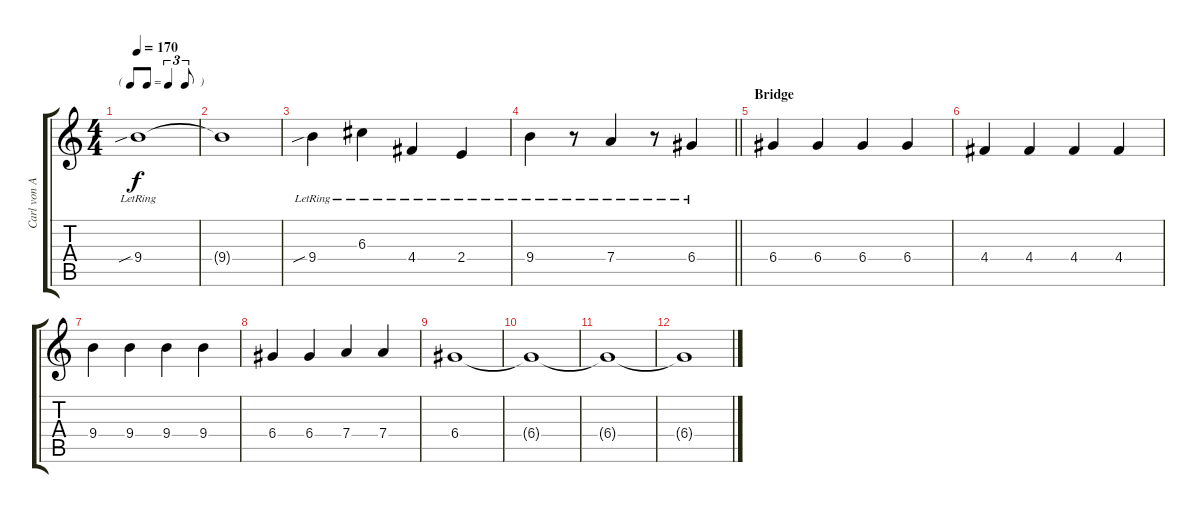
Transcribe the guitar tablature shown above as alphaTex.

\track ("Carl von Arbin - Lead Guitar" "Carl von A") {instrument overdrivenguitar}
\staff {score tabs}
\tuning (E4 B3 G3 D3 A2 E2) {hide}
\ts (4 4)
\tf triplet8th
\tempo 170
\clef g2
\ks c
9.4{sib lr}.1{dy f} |
9.4{t}.1 |
9.4{sib lr}.4 6.3{lr}.4 4.4{lr}.4 2.4{lr}.4 |
\barLineRight lightlight
9.4{lr}.4 r.8 7.4{lr}.4 r.8 6.4{lr}.4 |
\section ("" "Bridge")
6.4.4 6.4.4 6.4.4 6.4.4 |
4.4.4 4.4.4 4.4.4 4.4.4 |
9.4.4 9.4.4 9.4.4 9.4.4 |
6.4.4 6.4.4 7.4.4 7.4.4 |
6.4.1 |
6.4{t}.1 |
6.4{t}.1 |
6.4{t}.1
